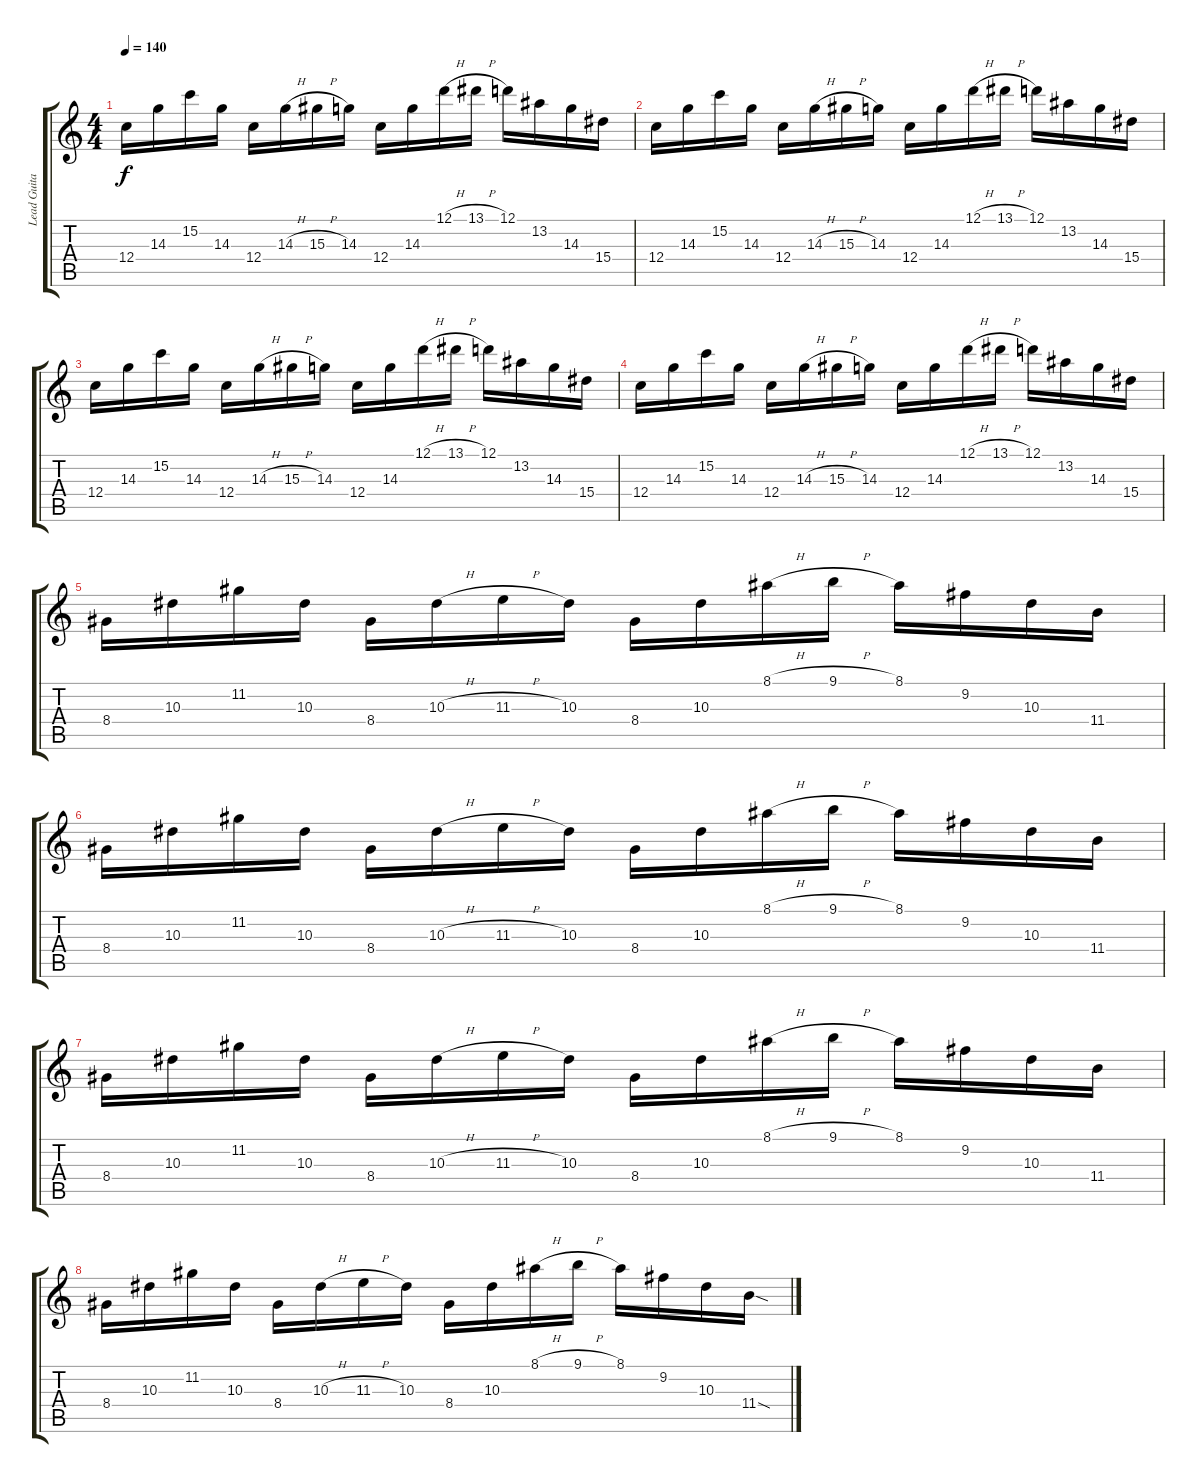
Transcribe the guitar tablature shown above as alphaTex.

\track ("Lead Guitar" "Lead Guita") {instrument distortionguitar}
\staff {score tabs}
\tuning (D4 A3 F3 C3 G2 D2) {hide}
\ts (4 4)
\tempo 140
\clef g2
\ks c
12.4.16{dy f} 14.3.16 15.2.16 14.3.16 12.4.16 14.3{h}.16 15.3{h}.16 14.3.16 12.4.16 14.3.16 12.1{h}.16 13.1{h}.16 12.1.16 13.2.16 14.3.16 15.4.16 |
12.4.16 14.3.16 15.2.16 14.3.16 12.4.16 14.3{h}.16 15.3{h}.16 14.3.16 12.4.16 14.3.16 12.1{h}.16 13.1{h}.16 12.1.16 13.2.16 14.3.16 15.4.16 |
12.4.16 14.3.16 15.2.16 14.3.16 12.4.16 14.3{h}.16 15.3{h}.16 14.3.16 12.4.16 14.3.16 12.1{h}.16 13.1{h}.16 12.1.16 13.2.16 14.3.16 15.4.16 |
12.4.16 14.3.16 15.2.16 14.3.16 12.4.16 14.3{h}.16 15.3{h}.16 14.3.16 12.4.16 14.3.16 12.1{h}.16 13.1{h}.16 12.1.16 13.2.16 14.3.16 15.4.16 |
8.4.16 10.3.16 11.2.16 10.3.16 8.4.16 10.3{h}.16 11.3{h}.16 10.3.16 8.4.16 10.3.16 8.1{h}.16 9.1{h}.16 8.1.16 9.2.16 10.3.16 11.4.16 |
8.4.16 10.3.16 11.2.16 10.3.16 8.4.16 10.3{h}.16 11.3{h}.16 10.3.16 8.4.16 10.3.16 8.1{h}.16 9.1{h}.16 8.1.16 9.2.16 10.3.16 11.4.16 |
8.4.16 10.3.16 11.2.16 10.3.16 8.4.16 10.3{h}.16 11.3{h}.16 10.3.16 8.4.16 10.3.16 8.1{h}.16 9.1{h}.16 8.1.16 9.2.16 10.3.16 11.4.16 |
8.4.16 10.3.16 11.2.16 10.3.16 8.4.16 10.3{h}.16 11.3{h}.16 10.3.16 8.4.16 10.3.16 8.1{h}.16 9.1{h}.16 8.1.16 9.2.16 10.3.16 11.4{sod}.16
